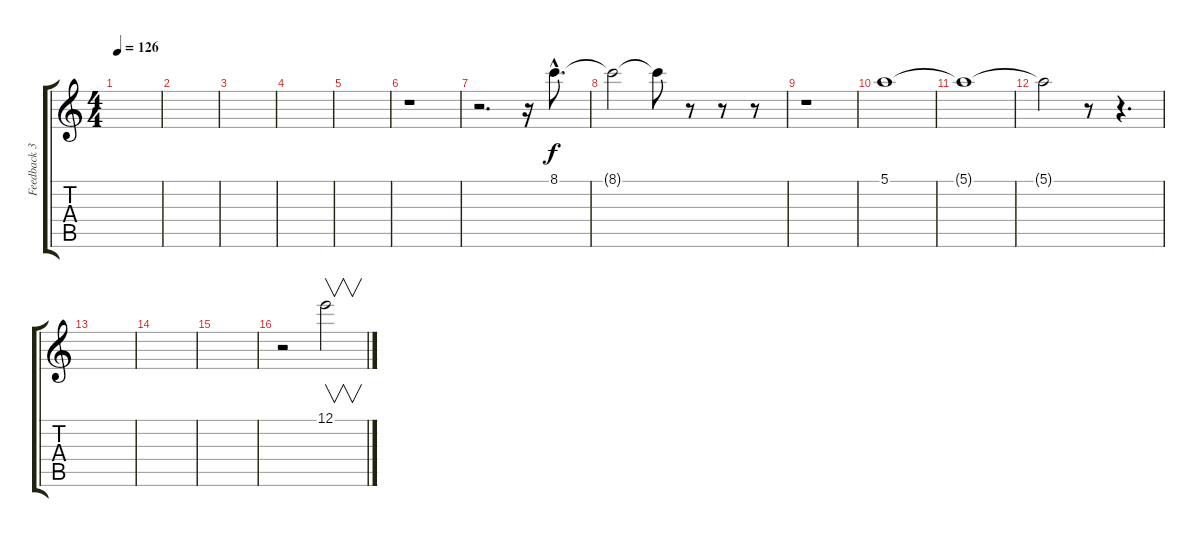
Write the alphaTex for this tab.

\track ("Feedback 3" "Feedback 3") {instrument distortionguitar}
\staff {score tabs}
\tuning (E4 B3 G3 D3 A2 D2) {hide}
\ts (4 4)
\tempo 126
\clef g2
\ks c
|
|
|
|
|
r.1 |
r.2{d} r.16 8.1{hac}.8{d} |
8.1{t}.2 8.1{t}.8 r.8 r.8 r.8 |
r.1{volume 0} |
5.1.1{volume 14} |
5.1{t}.1 |
5.1{t}.2 r.8 r.4{d} |
|
|
|
r.2{volume 0} 12.1.2{v volume 14}
